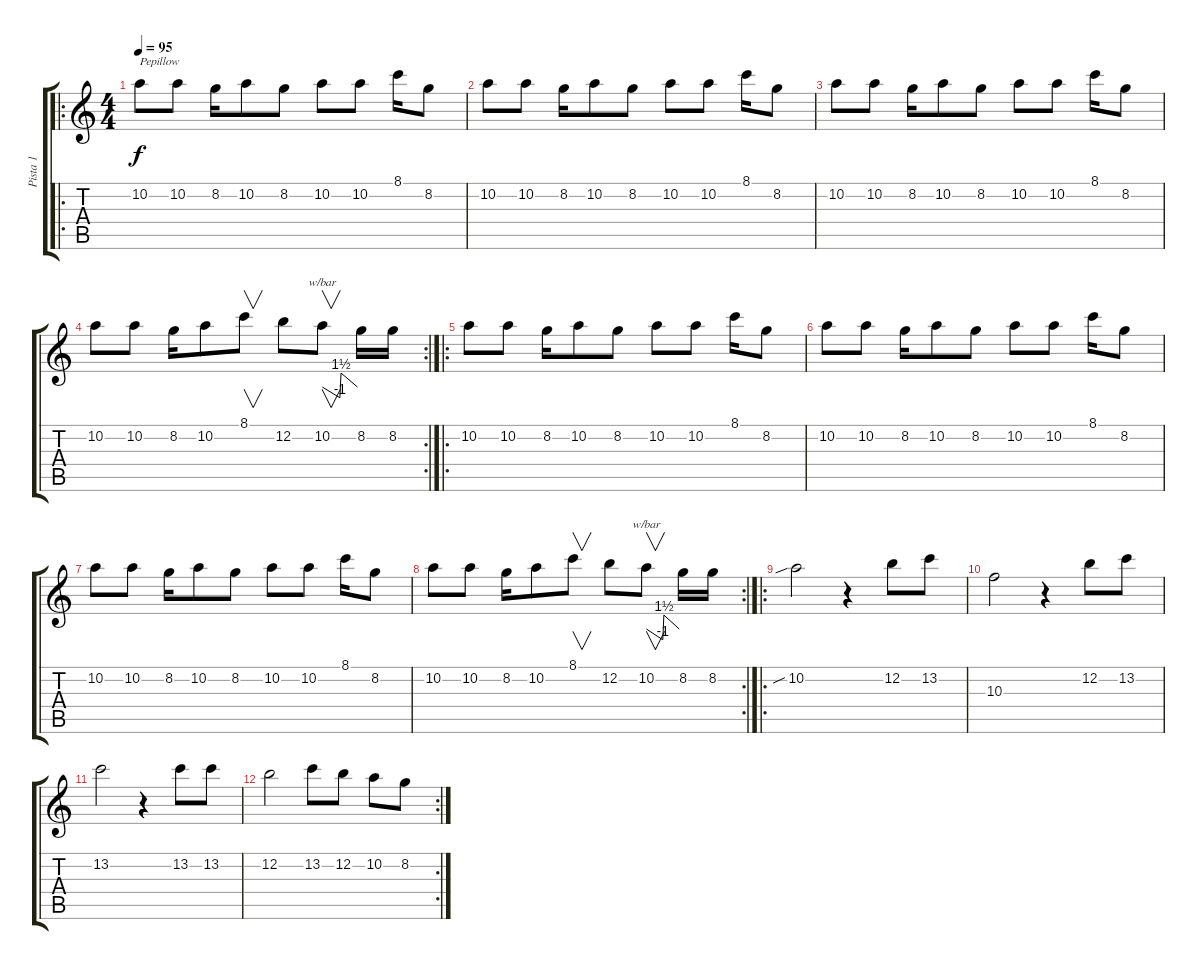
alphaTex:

\track ("Pista 1" "Pista 1") {instrument overdrivenguitar}
\staff {score tabs}
\tuning (E4 B3 G3 D3 A2 E2) {hide}
\ro
\ts (4 4)
\tempo 95
\clef g2
\ks c
10.2.8{txt "Pepillow" dy f instrument overdrivenguitar} 10.2.8 8.2.16 10.2.8 8.2.8 10.2.8 10.2.8 8.1.16 8.2.8 |
10.2.8 10.2.8 8.2.16 10.2.8 8.2.8 10.2.8 10.2.8 8.1.16 8.2.8 |
10.2.8 10.2.8 8.2.16 10.2.8 8.2.8 10.2.8 10.2.8 8.1.16 8.2.8 |
\rc 2
10.2.8 10.2.8 8.2.16 10.2.8 8.1.8{v} 12.2.8 10.2.8{v tbe (custom default 0 0 30 -4 32 6 60 0)} 8.2.16 8.2.16 |
\ro
10.2.8 10.2.8 8.2.16 10.2.8 8.2.8 10.2.8 10.2.8 8.1.16 8.2.8 |
10.2.8 10.2.8 8.2.16 10.2.8 8.2.8 10.2.8 10.2.8 8.1.16 8.2.8 |
10.2.8 10.2.8 8.2.16 10.2.8 8.2.8 10.2.8 10.2.8 8.1.16 8.2.8 |
\rc 2
10.2.8 10.2.8 8.2.16 10.2.8 8.1.8{v} 12.2.8 10.2.8{v tbe (custom default 0 0 30 -4 32 6 60 0)} 8.2.16 8.2.16 |
\ro
10.2{sib}.2 r.4 12.2.8 13.2.8 |
10.3.2 r.4 12.2.8 13.2.8 |
13.2.2 r.4 13.2.8 13.2.8 |
\rc 2
12.2.2 13.2.8 12.2.8 10.2.8 8.2.8
